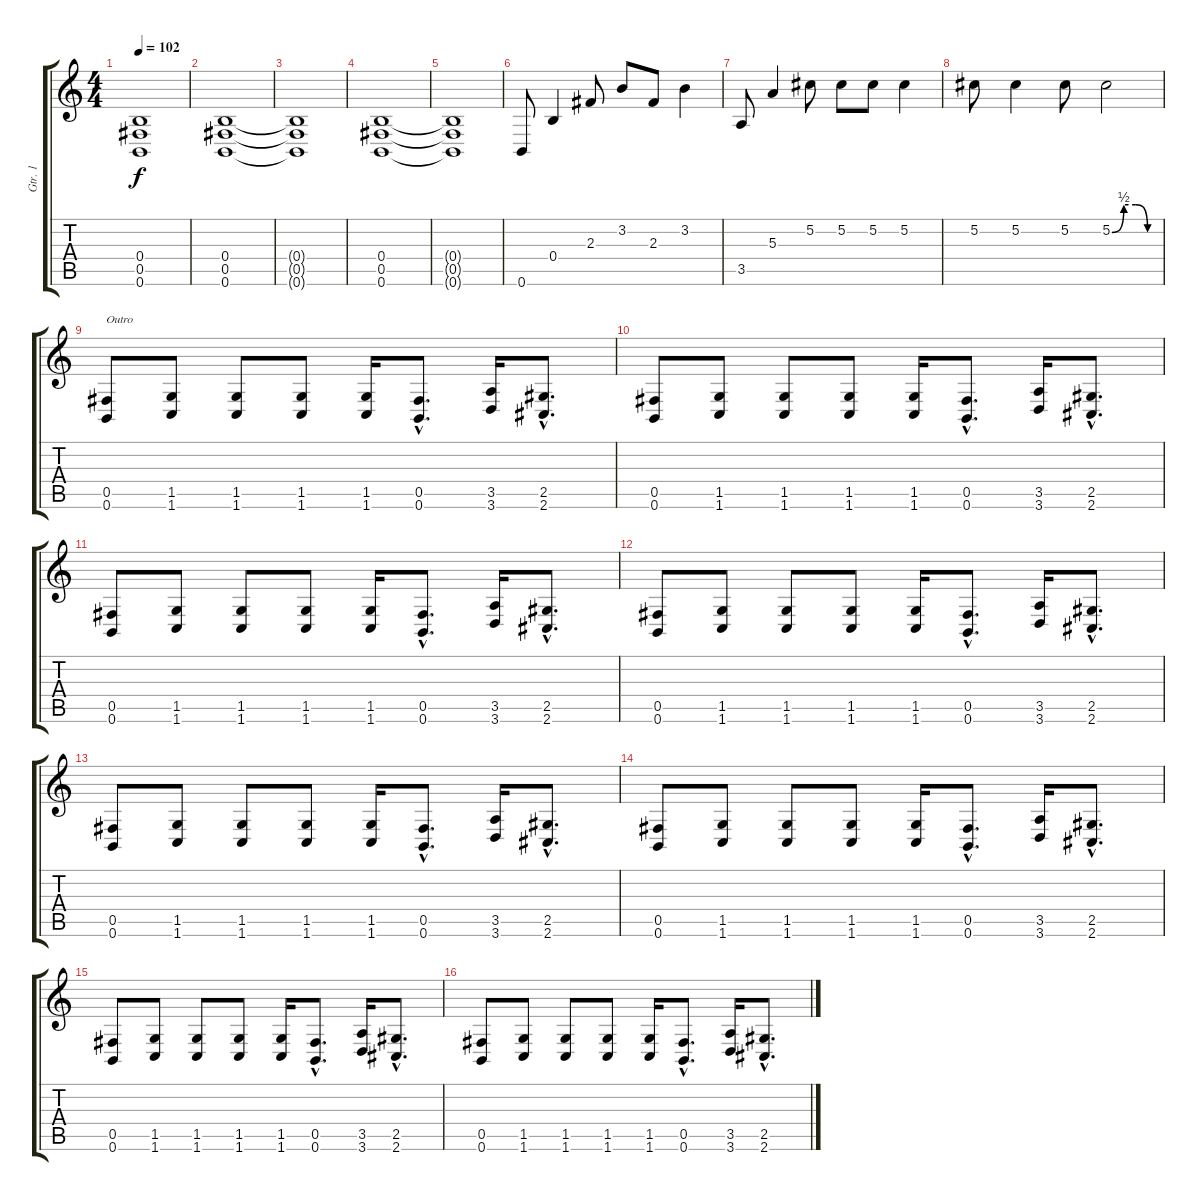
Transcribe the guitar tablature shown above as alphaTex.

\track ("Gtr. 1" "Gtr. 1") {instrument distortionguitar}
\staff {score tabs}
\tuning (Db4 Ab3 E3 B2 Gb2 B1) {hide}
\ts (4 4)
\tempo 102
\clef g2
\ks c
(0.4{t} 0.5{t} 0.6{t}).1{dy f} |
(0.4 0.5 0.6).1 |
(0.4{t} 0.5{t} 0.6{t}).1 |
(0.4 0.5 0.6).1 |
(0.4{t} 0.5{t} 0.6{t}).1 |
0.6.8{instrument electricguitarclean} 0.4.4 2.3.8 3.2.8 2.3.8 3.2.4 |
3.5.8 5.3.4 5.2.8 5.2.8 5.2.8 5.2.4 |
5.2.8 5.2.4 5.2.8 5.2{be (custom 0 0 15 2 30 2 45 0 60 0)}.2 |
(0.5 0.6).8{txt "Outro" instrument distortionguitar} (1.5 1.6).8 (1.5 1.6).8 (1.5 1.6).8 (1.5 1.6).16 (0.5{hac} 0.6{hac}).8{d} (3.5 3.6).16 (2.5{hac} 2.6{hac}).8{d} |
(0.5 0.6).8 (1.5 1.6).8 (1.5 1.6).8 (1.5 1.6).8 (1.5 1.6).16 (0.5{hac} 0.6{hac}).8{d} (3.5 3.6).16 (2.5{hac} 2.6{hac}).8{d} |
(0.5 0.6).8 (1.5 1.6).8 (1.5 1.6).8 (1.5 1.6).8 (1.5 1.6).16 (0.5{hac} 0.6{hac}).8{d} (3.5 3.6).16 (2.5{hac} 2.6{hac}).8{d} |
(0.5 0.6).8 (1.5 1.6).8 (1.5 1.6).8 (1.5 1.6).8 (1.5 1.6).16 (0.5{hac} 0.6{hac}).8{d} (3.5 3.6).16 (2.5{hac} 2.6{hac}).8{d} |
(0.5 0.6).8 (1.5 1.6).8 (1.5 1.6).8 (1.5 1.6).8 (1.5 1.6).16 (0.5{hac} 0.6{hac}).8{d} (3.5 3.6).16 (2.5{hac} 2.6{hac}).8{d} |
(0.5 0.6).8 (1.5 1.6).8 (1.5 1.6).8 (1.5 1.6).8 (1.5 1.6).16 (0.5{hac} 0.6{hac}).8{d} (3.5 3.6).16 (2.5{hac} 2.6{hac}).8{d} |
(0.5 0.6).8 (1.5 1.6).8 (1.5 1.6).8 (1.5 1.6).8 (1.5 1.6).16 (0.5{hac} 0.6{hac}).8{d} (3.5 3.6).16 (2.5{hac} 2.6{hac}).8{d} |
(0.5 0.6).8 (1.5 1.6).8 (1.5 1.6).8 (1.5 1.6).8 (1.5 1.6).16 (0.5{hac} 0.6{hac}).8{d} (3.5 3.6).16 (2.5{hac} 2.6{hac}).8{d}
